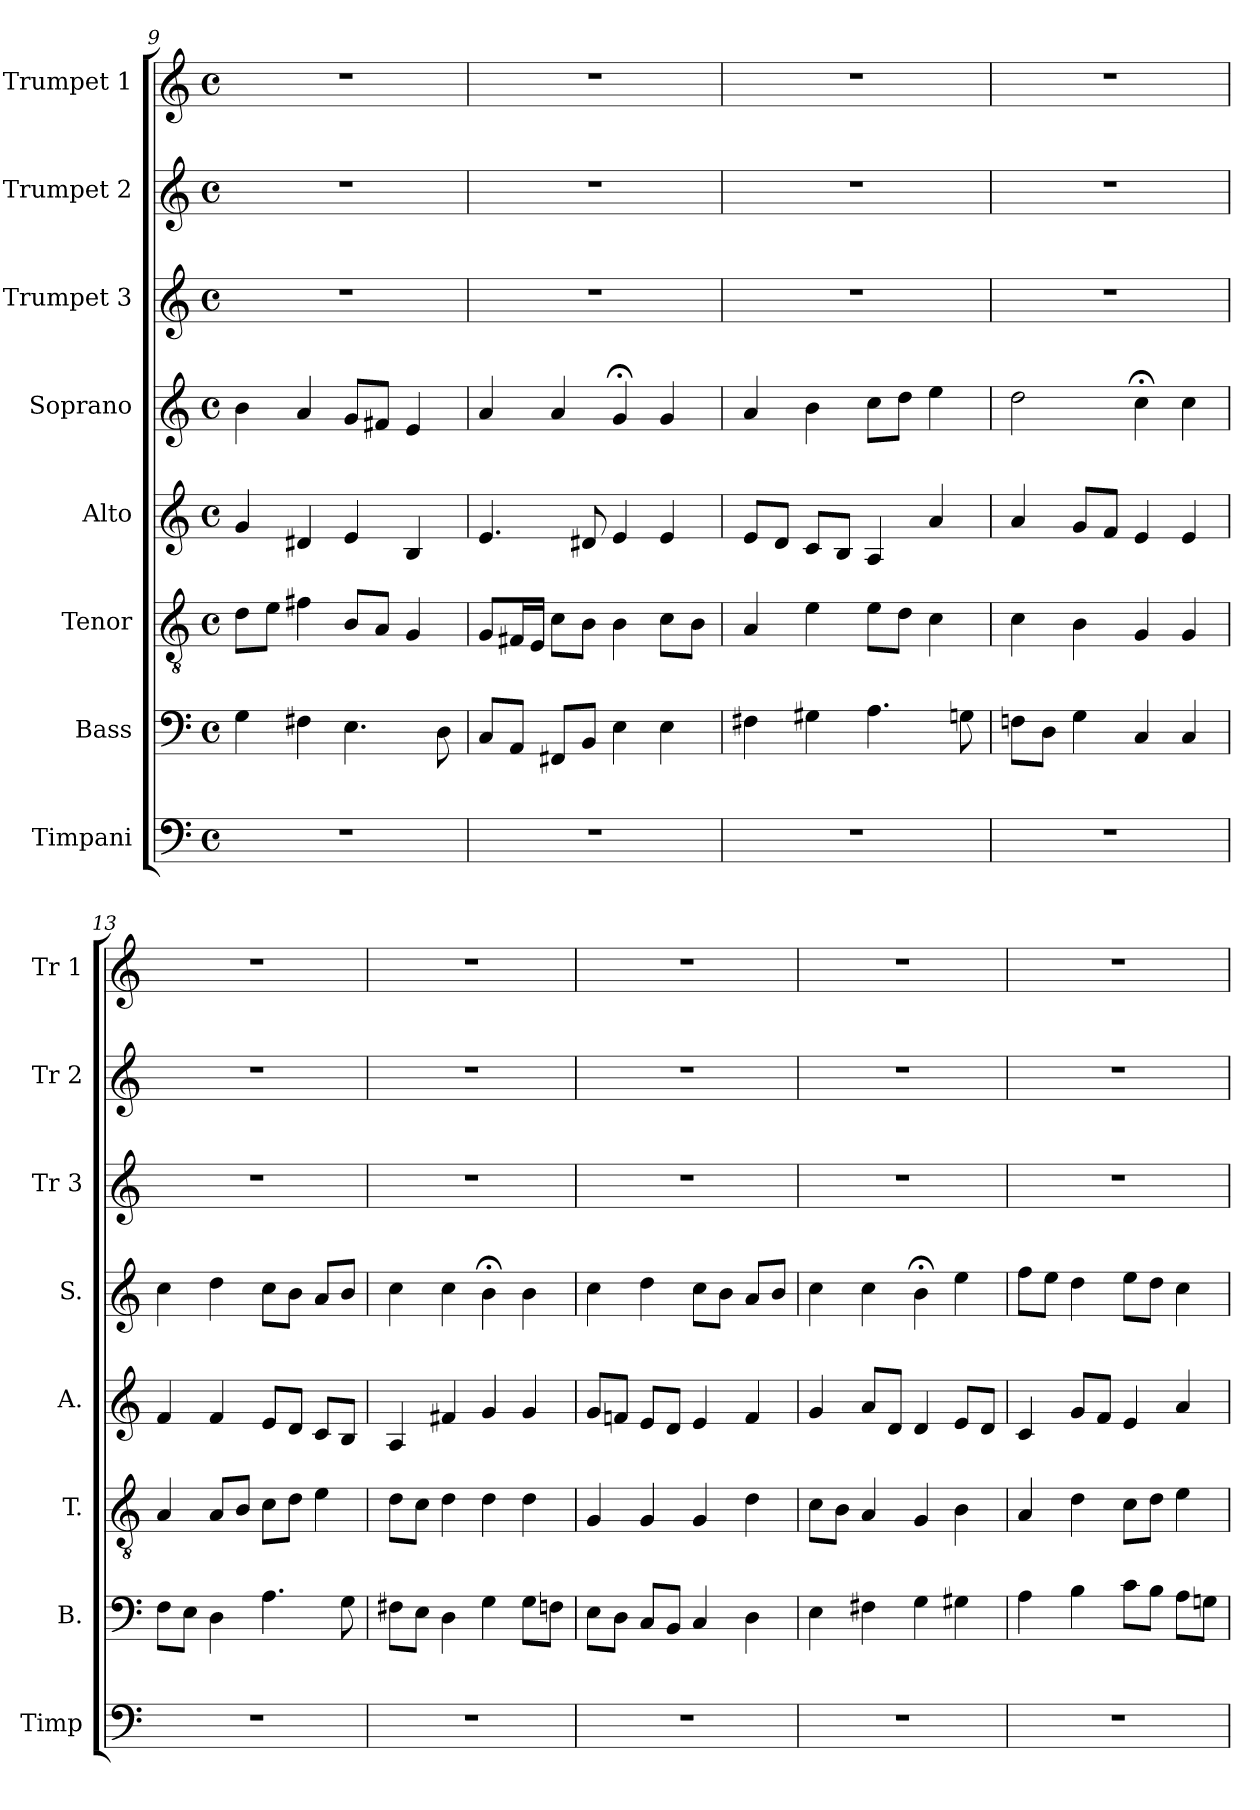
**kern	**kern	**kern	**kern	**kern	**kern	**kern	**kern
*part8	*part7	*part6	*part5	*part4	*part3	*part2	*part1
*staff8	*staff7	*staff6	*staff5	*staff4	*staff3	*staff2	*staff1
*I"Timpani	*I"Bass	*I"Tenor	*I"Alto	*I"Soprano	*I"Trumpet 3	*I"Trumpet 2	*I"Trumpet 1
*I'Timp	*I'B.	*I'T.	*I'A.	*I'S.	*I'Tr 3	*I'Tr 2	*I'Tr 1
*clefF4	*clefF4	*clefGv2	*clefG2	*clefG2	*clefG2	*clefG2	*clefG2
*k[]	*k[]	*k[]	*k[]	*k[]	*k[]	*k[]	*k[]
*C:	*C:	*C:	*C:	*C:	*C:	*C:	*C:
*M4/4	*M4/4	*M4/4	*M4/4	*M4/4	*M4/4	*M4/4	*M4/4
*met(c)	*met(c)	*met(c)	*met(c)	*met(c)	*met(c)	*met(c)	*met(c)
=9	=9	=9	=9	=9	=9	=9	=9
1r	4G\	8d\L	4g/	4b\	1r	1r	1r
.	.	8e\J	.	.	.	.	.
.	4F#X\	4f#X\	4d#X/	4a/	.	.	.
.	4.E\	8B/L	4e/	8g/L	.	.	.
.	.	8A/J	.	8f#X/J	.	.	.
.	.	4G/	4B/	4e/	.	.	.
.	8D\	.	.	.	.	.	.
=10	=10	=10	=10	=10	=10	=10	=10
1r	8C/L	8G/L	4.e/	4a/	1r	1r	1r
.	8AA/J	16F#X/L	.	.	.	.	.
.	.	16E/JJ	.	.	.	.	.
.	8FF#X/L	8c\L	.	4a/	.	.	.
.	8BB/J	8B\J	8d#X/	.	.	.	.
.	4E\	4B\	4e/	4g;</	.	.	.
.	4E\	8c\L	4e/	4g/	.	.	.
.	.	8B\J	.	.	.	.	.
=11	=11	=11	=11	=11	=11	=11	=11
1r	4F#X\	4A/	8e/L	4a/	1r	1r	1r
.	.	.	8d/J	.	.	.	.
.	4G#X\	4e\	8c/L	4b\	.	.	.
.	.	.	8B/J	.	.	.	.
.	4.A\	8e\L	4A/	8cc\L	.	.	.
.	.	8d\J	.	8dd\J	.	.	.
.	.	4c\	4a/	4ee\	.	.	.
.	8Gn\	.	.	.	.	.	.
=12	=12	=12	=12	=12	=12	=12	=12
1r	8Fn\L	4c\	4a/	2dd\	1r	1r	1r
.	8D\J	.	.	.	.	.	.
.	4G\	4B\	8g/L	.	.	.	.
.	.	.	8f/J	.	.	.	.
.	4C/	4G/	4e/	4cc;<\	.	.	.
.	4C/	4G/	4e/	4cc\	.	.	.
=13	=13	=13	=13	=13	=13	=13	=13
1r	8F\L	4A/	4f/	4cc\	1r	1r	1r
.	8E\J	.	.	.	.	.	.
.	4D\	8A/L	4f/	4dd\	.	.	.
.	.	8B/J	.	.	.	.	.
.	4.A\	8c\L	8e/L	8cc\L	.	.	.
.	.	8d\J	8d/J	8b\J	.	.	.
.	.	4e\	8c/L	8a/L	.	.	.
.	8G\	.	8B/J	8b/J	.	.	.
!!LO:PB:g=z
=14	=14	=14	=14	=14	=14	=14	=14
1r	8F#X\L	8d\L	4A/	4cc\	1r	1r	1r
.	8E\J	8c\J	.	.	.	.	.
.	4D\	4d\	4f#X/	4cc\	.	.	.
.	4G\	4d\	4g/	4b;<\	.	.	.
.	8G\L	4d\	4g/	4b\	.	.	.
.	8Fn\J	.	.	.	.	.	.
=15	=15	=15	=15	=15	=15	=15	=15
1r	8E\L	4G/	8g/L	4cc\	1r	1r	1r
.	8D\J	.	8fn/J	.	.	.	.
.	8C/L	4G/	8e/L	4dd\	.	.	.
.	8BB/J	.	8d/J	.	.	.	.
.	4C/	4G/	4e/	8cc\L	.	.	.
.	.	.	.	8b\J	.	.	.
.	4D\	4d\	4f/	8a/L	.	.	.
.	.	.	.	8b/J	.	.	.
=16	=16	=16	=16	=16	=16	=16	=16
1r	4E\	8c\L	4g/	4cc\	1r	1r	1r
.	.	8B\J	.	.	.	.	.
.	4F#X\	4A/	8a/L	4cc\	.	.	.
.	.	.	8d/J	.	.	.	.
.	4G\	4G/	4d/	4b;<\	.	.	.
.	4G#X\	4B\	8e/L	4ee\	.	.	.
.	.	.	8d/J	.	.	.	.
=17	=17	=17	=17	=17	=17	=17	=17
1r	4A\	4A/	4c/	8ff\L	1r	1r	1r
.	.	.	.	8ee\J	.	.	.
.	4B\	4d\	8g/L	4dd\	.	.	.
.	.	.	8f/J	.	.	.	.
.	8c\L	8c\L	4e/	8ee\L	.	.	.
.	8B\J	8d\J	.	8dd\J	.	.	.
.	8A\L	4e\	4a/	4cc\	.	.	.
.	8Gn\J	.	.	.	.	.	.
=	=	=	=	=	=	=	=
*-	*-	*-	*-	*-	*-	*-	*-
